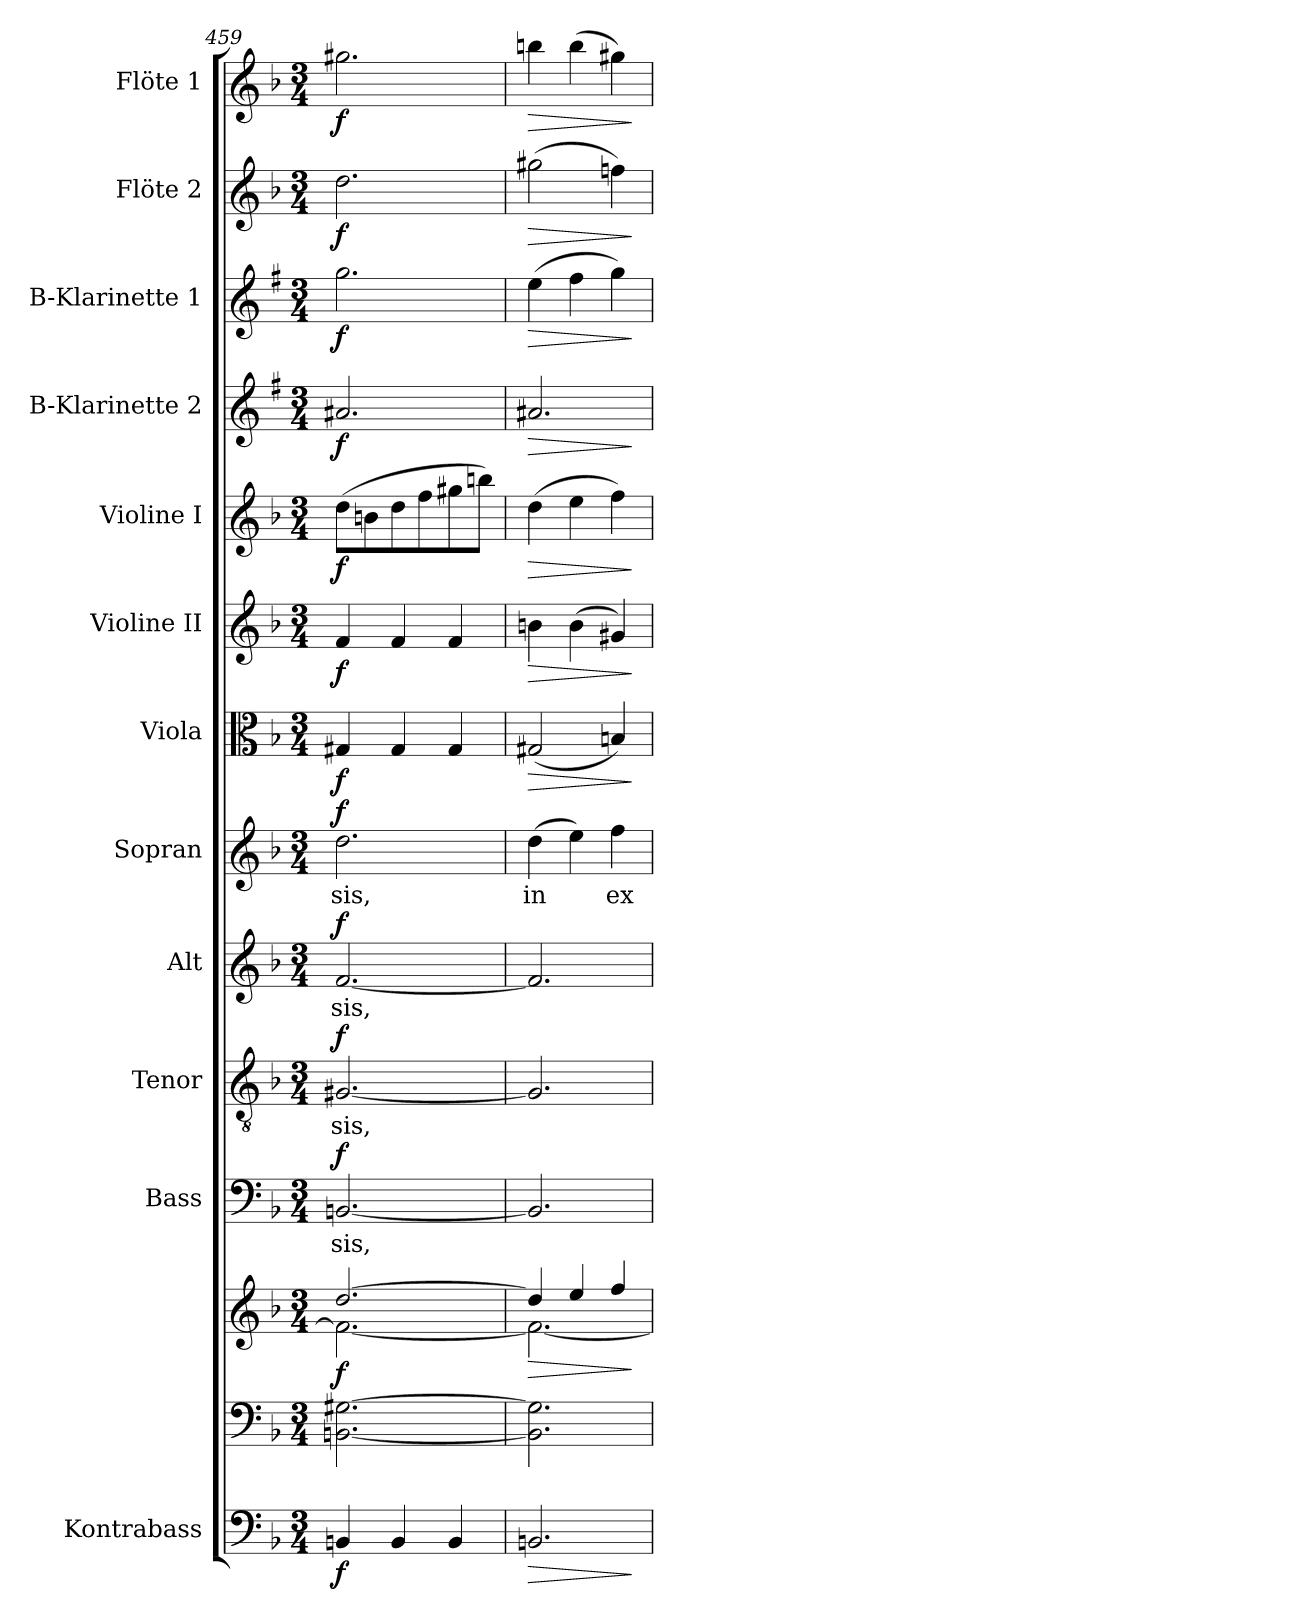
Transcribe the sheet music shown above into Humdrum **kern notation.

**kern	**dynam	**kern	**kern	**dynam	**kern	**text	**dynam	**kern	**text	**dynam	**kern	**text	**dynam	**kern	**text	**dynam	**kern	**dynam	**kern	**dynam	**kern	**dynam	**kern	**dynam	**kern	**dynam	**kern	**dynam	**kern	**dynam
*part13	*part13	*part12	*part12	*part12	*part11	*part11	*part11	*part10	*part10	*part10	*part9	*part9	*part9	*part8	*part8	*part8	*part7	*part7	*part6	*part6	*part5	*part5	*part4	*part4	*part3	*part3	*part2	*part2	*part1	*part1
*staff14	*staff14	*staff13	*staff12	*staff12/13	*staff11	*staff11	*staff11	*staff10	*staff10	*staff10	*staff9	*staff9	*staff9	*staff8	*staff8	*staff8	*staff7	*staff7	*staff6	*staff6	*staff5	*staff5	*staff4	*staff4	*staff3	*staff3	*staff2	*staff2	*staff1	*staff1
*I"Kontrabass	*	*	*	*	*I"Bass	*	*	*I"Tenor	*	*	*I"Alt	*	*	*I"Sopran	*	*	*I"Viola	*	*I"Violine II	*	*I"Violine I	*	*I"B-Klarinette 2	*	*I"B-Klarinette 1	*	*I"Flöte 2	*	*I"Flöte 1	*
*I'Kb.	*	*	*	*	*I'B.	*	*	*I'T.	*	*	*I'A.	*	*	*I'S.	*	*	*I'Vla.	*	*I'Vl. II	*	*I'Vl. I	*	*I'B Kl. 2	*	*I'B Kl. 1	*	*I'Fl. 2	*	*I'Fl. 1	*
*clefF4	*	*clefF4	*clefG2	*	*clefF4	*	*	*clefGv2	*	*	*clefG2	*	*	*clefG2	*	*	*clefC3	*	*clefG2	*	*clefG2	*	*clefG2	*	*clefG2	*	*clefG2	*	*clefG2	*
*ITrd7c12	*	*	*	*	*	*	*	*	*	*	*	*	*	*	*	*	*	*	*	*	*	*	*ITrd1c2	*	*ITrd1c2	*	*	*	*	*
*k[b-]	*	*k[b-]	*k[b-]	*	*k[b-]	*	*	*k[b-]	*	*	*k[b-]	*	*	*k[b-]	*	*	*k[b-]	*	*k[b-]	*	*k[b-]	*	*k[b-]	*	*k[b-]	*	*k[b-]	*	*k[b-]	*
*F:	*	*F:	*F:	*	*F:	*	*	*F:	*	*	*F:	*	*	*F:	*	*	*F:	*	*F:	*	*F:	*	*F:	*	*F:	*	*F:	*	*F:	*
*M3/4	*	*M3/4	*M3/4	*	*M3/4	*	*	*M3/4	*	*	*M3/4	*	*	*M3/4	*	*	*M3/4	*	*M3/4	*	*M3/4	*	*M3/4	*	*M3/4	*	*M3/4	*	*M3/4	*
=459	=459	=459	=459	=459	=459	=459	=459	=459	=459	=459	=459	=459	=459	=459	=459	=459	=459	=459	=459	=459	=459	=459	=459	=459	=459	=459	=459	=459	=459	=459
*	*	*	*^	*	*	*	*	*	*	*	*	*	*	*	*	*	*	*	*	*	*	*	*	*	*	*	*	*	*	*
!	!LO:DY:b	!	!	!	!LO:DY:b	!	!LO:LY:b	!LO:DY:a	!	!LO:LY:b	!LO:DY:a	!	!LO:LY:b	!LO:DY:a	!	!LO:LY:b	!LO:DY:a	!	!LO:DY:b	!	!LO:DY:b	!	!LO:DY:b	!	!LO:DY:b	!	!LO:DY:b	!	!LO:DY:b	!	!LO:DY:b
4BBBn/	f	[2.BBn\ [2.G#X\	[>2.dd/	2.f\_	f	[2.BBn/	-sis,	f	[2.G#X/	-sis,	f	[2.f/	-sis,	f	2.dd\	-sis,	f	4G#X/	f	4f/	f	(>8dd\L	f	2.g#X/	f	2.ff\	f	2.dd\	f	2.gg#X\	f
.	.	.	.	.	.	.	.	.	.	.	.	.	.	.	.	.	.	.	.	.	.	8bn\	.	.	.	.	.	.	.	.	.
4BBB/	.	.	.	.	.	.	.	.	.	.	.	.	.	.	.	.	.	4G#/	.	4f/	.	8dd\	.	.	.	.	.	.	.	.	.
.	.	.	.	.	.	.	.	.	.	.	.	.	.	.	.	.	.	.	.	.	.	8ff\	.	.	.	.	.	.	.	.	.
4BBB/	.	.	.	.	.	.	.	.	.	.	.	.	.	.	.	.	.	4G#/	.	4f/	.	8gg#X\	.	.	.	.	.	.	.	.	.
.	.	.	.	.	.	.	.	.	.	.	.	.	.	.	.	.	.	.	.	.	.	8bbn\J)	.	.	.	.	.	.	.	.	.
=460	=460	=460	=460	=460	=460	=460	=460	=460	=460	=460	=460	=460	=460	=460	=460	=460	=460	=460	=460	=460	=460	=460	=460	=460	=460	=460	=460	=460	=460	=460	=460
!	!LO:HP:b	!	!	!	!LO:HP:b	!	!	!	!	!	!	!	!	!	!	!LO:LY:b	!	!	!LO:HP:b	!	!LO:HP:b	!	!LO:HP:b	!	!LO:HP:b	!	!LO:HP:b	!	!LO:HP:b	!	!LO:HP:b
2.BBBn/	>	2.BB\] 2.G#\]	4dd/]	2.f\_	>	2.BB/]	.	.	2.G#/]	.	.	2.f/]	.	.	(>4dd\	in	.	(<2G#X/	>	4bn\	>	(>4dd\	>	2.g#X/	>	(>4dd\	>	(>2gg#X\	>	4bbn\	>
.	.	.	4ee/	.	.	.	.	.	.	.	.	.	.	.	4ee\)	.	.	.	.	(>4b\	.	4ee\	.	.	.	4ee\	.	.	.	(>4bb\	.
!	!	!	!	!	!	!	!	!	!	!	!	!	!	!	!	!LO:LY:b	!	!	!	!	!	!	!	!	!	!	!	!	!	!	!
.	.	.	4ff/	.	.	.	.	.	.	.	.	.	.	.	4ff\	ex-	.	4Bn/)	.	4g#X/)	.	4ff\)	.	.	.	4ff\)	.	4ffn\)	.	4gg#X\)	.
*	*	*	*v	*v	*	*	*	*	*	*	*	*	*	*	*	*	*	*	*	*	*	*	*	*	*	*	*	*	*	*	*
.	]	.	.	]	.	.	.	.	.	.	.	.	.	.	.	.	.	]	.	]	.	]	.	]	.	]	.	]	.	]
=	=	=	=	=	=	=	=	=	=	=	=	=	=	=	=	=	=	=	=	=	=	=	=	=	=	=	=	=	=	=
*-	*-	*-	*-	*-	*-	*-	*-	*-	*-	*-	*-	*-	*-	*-	*-	*-	*-	*-	*-	*-	*-	*-	*-	*-	*-	*-	*-	*-	*-	*-
